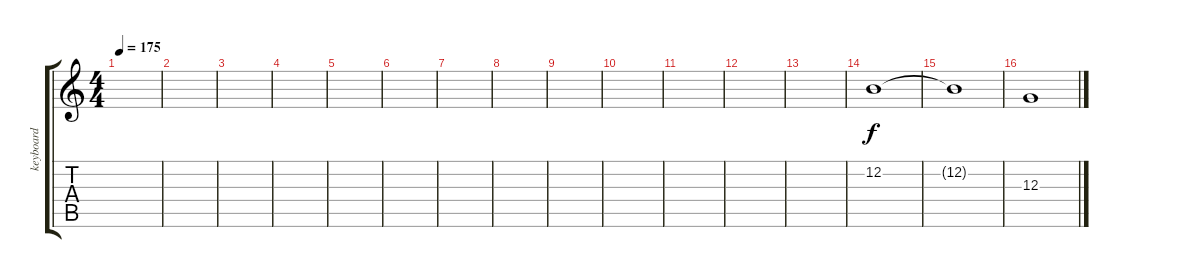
\track ("keyboard" "keyboard") {instrument stringensemble1}
\staff {score tabs}
\tuning (E4 B3 G3 D3 A2 E2) {hide}
\ts (4 4)
\tempo 175
\clef g2
\ks c
|
|
|
|
|
|
|
|
|
|
|
|
|
12.2.1 |
12.2{t}.1 |
12.3.1
